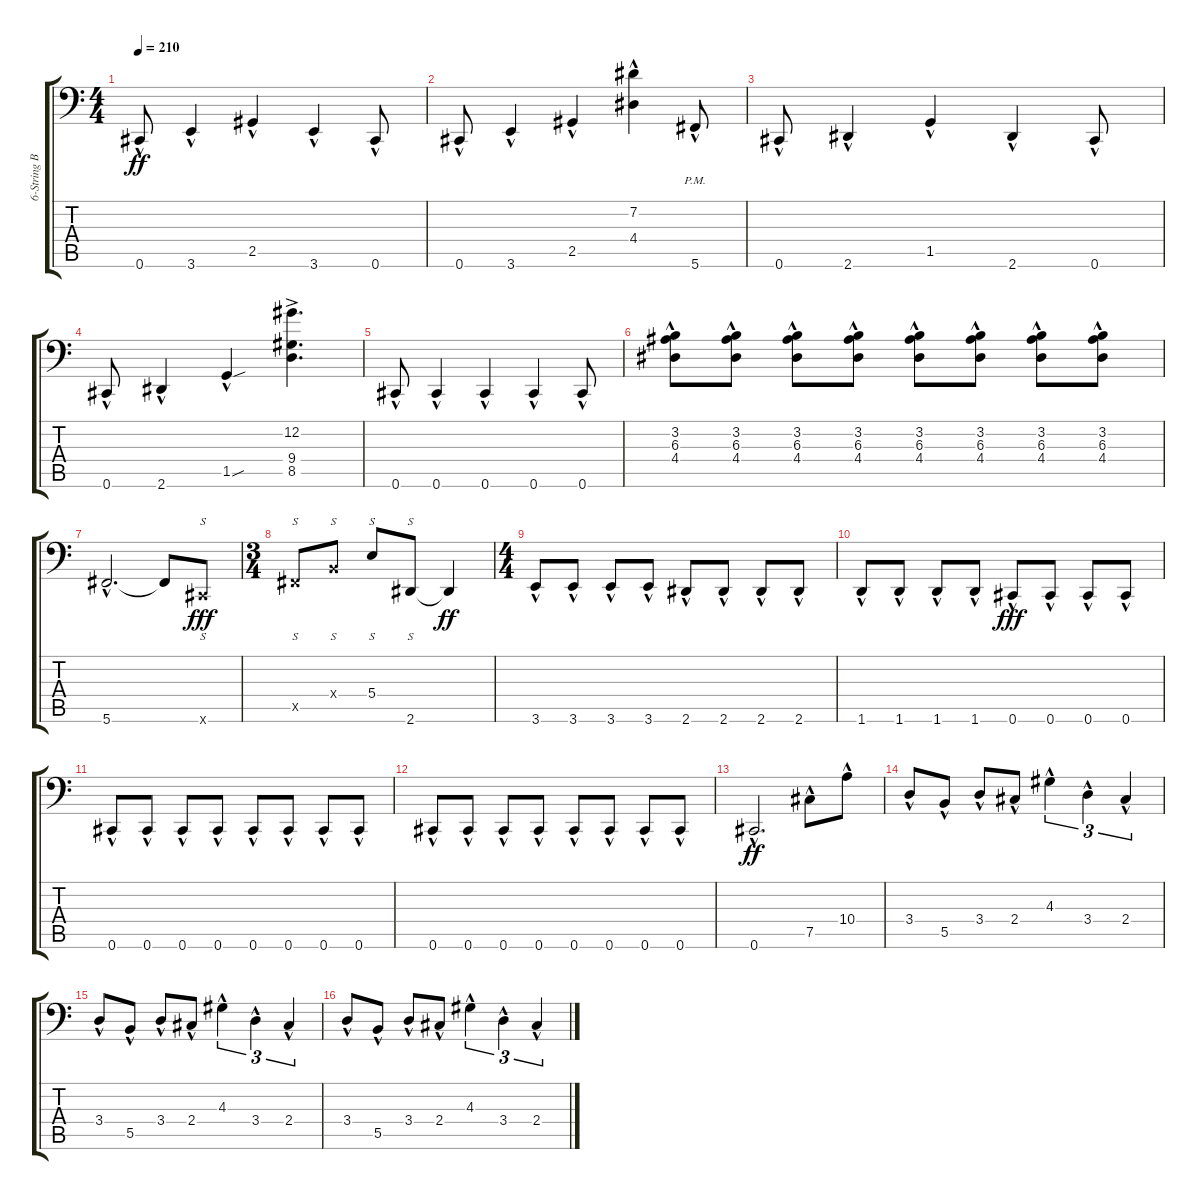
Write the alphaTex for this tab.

\track ("6-String Bass" "6-String B") {instrument electricbassfinger}
\staff {score tabs}
\tuning (Db3 Ab2 E2 B1 Gb1 Db1) {hide}
\ts (4 4)
\tempo 210
\clef f4
\ks c
0.6{hac}.8{dy ff} 3.6{hac}.4 2.5{hac}.4 3.6{hac}.4 0.6{hac}.8 |
0.6{hac}.8 3.6{hac}.4 2.5{hac}.4 (7.2{hac} 4.4{hac}).4 5.6{hac pm}.8 |
0.6{hac}.8 2.6{hac}.4 1.5{hac}.4 2.6{hac}.4 0.6{hac}.8 |
0.6{hac}.8 2.6{hac}.4 1.5{sou hac}.4 (12.2{ac} 9.4{ac} 8.5{ac}).4{d} |
0.6{hac}.8 0.6{hac}.4 0.6{hac}.4 0.6{hac}.4 0.6{hac}.8 |
(3.2{hac} 6.3{hac} 4.4{hac}).8 (3.2{hac} 6.3{hac} 4.4{hac}).8 (3.2{hac} 6.3{hac} 4.4{hac}).8 (3.2{hac} 6.3{hac} 4.4{hac}).8 (3.2{hac} 6.3{hac} 4.4{hac}).8 (3.2{hac} 6.3{hac} 4.4{hac}).8 (3.2{hac} 6.3{hac} 4.4{hac}).8 (3.2{hac} 6.3{hac} 4.4{hac}).8 |
5.6{hac}.2{d} 5.6{t}.8 0.6{x}.8{s dy fff} |
\ts (3 4)
0.5{x}.8{s} 0.4{x}.8{s} 5.4.8{s} 2.6.8{s} 2.6{t}.4{dy ff} |
\ts (4 4)
3.6{hac}.8 3.6{hac}.8 3.6{hac}.8 3.6{hac}.8 2.6{hac}.8 2.6{hac}.8 2.6{hac}.8 2.6{hac}.8 |
1.6{hac}.8 1.6{hac}.8 1.6{hac}.8 1.6{hac}.8 0.6{hac}.8{dy fff} 0.6{hac}.8 0.6{hac}.8 0.6{hac}.8 |
0.6{hac}.8 0.6{hac}.8 0.6{hac}.8 0.6{hac}.8 0.6{hac}.8 0.6{hac}.8 0.6{hac}.8 0.6{hac}.8 |
0.6{hac}.8 0.6{hac}.8 0.6{hac}.8 0.6{hac}.8 0.6{hac}.8 0.6{hac}.8 0.6{hac}.8 0.6{hac}.8 |
0.6{hac}.2{d dy ff} 7.5{hac}.8 10.4{hac}.8 |
3.4{hac}.8 5.5{hac}.8 3.4{hac}.8 2.4{hac}.8 4.3{hac}.4{tu (3 2)} 3.4{hac}.4{tu (3 2)} 2.4{hac}.4{tu (3 2)} |
3.4{hac}.8 5.5{hac}.8 3.4{hac}.8 2.4{hac}.8 4.3{hac}.4{tu (3 2)} 3.4{hac}.4{tu (3 2)} 2.4{hac}.4{tu (3 2)} |
3.4{hac}.8 5.5{hac}.8 3.4{hac}.8 2.4{hac}.8 4.3{hac}.4{tu (3 2)} 3.4{hac}.4{tu (3 2)} 2.4{hac}.4{tu (3 2)}
